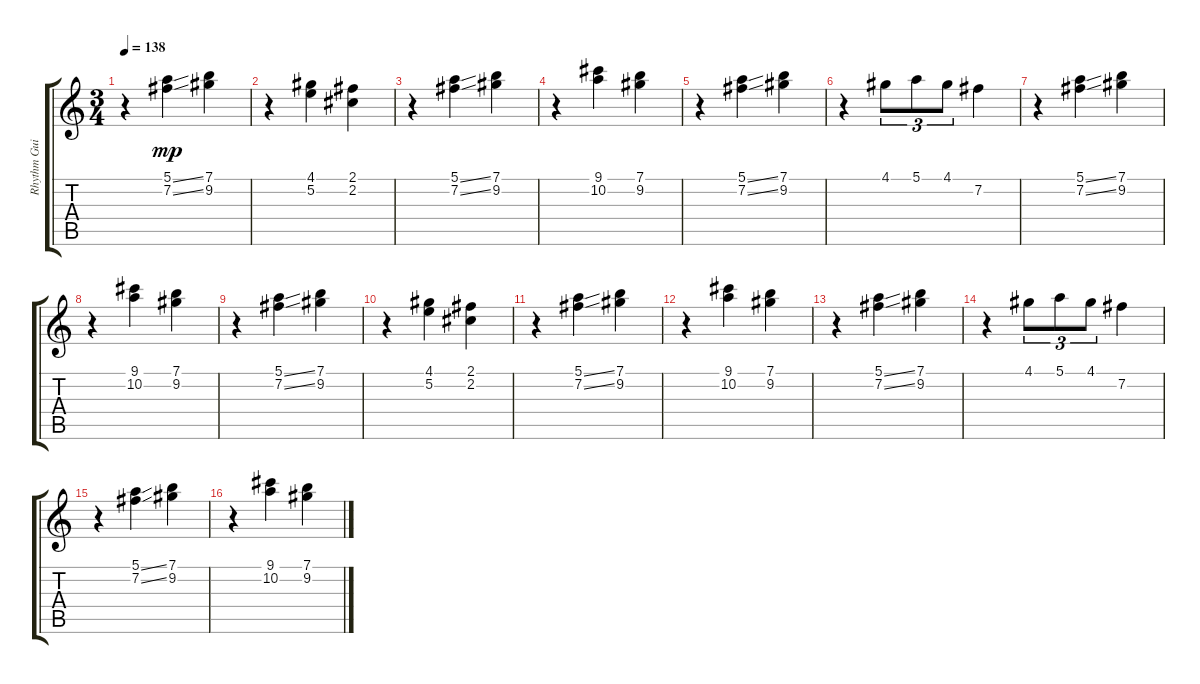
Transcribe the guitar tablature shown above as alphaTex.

\track ("Rhythm Guitar (Steve)" "Rhythm Gui") {instrument electricguitarclean}
\staff {score tabs}
\tuning (E4 B3 G3 D3 A2 E2) {hide}
\ts (3 4)
\tempo 138
\clef g2
\ks c
r.4{dy mp} (5.1{ss} 7.2{ss}).4 (7.1 9.2).4 |
r.4 (4.1 5.2).4 (2.1 2.2).4 |
r.4 (5.1{ss} 7.2{ss}).4 (7.1 9.2).4 |
r.4 (9.1 10.2).4 (7.1 9.2).4 |
r.4 (5.1{ss} 7.2{ss}).4 (7.1 9.2).4 |
r.4 4.1.8{tu (3 2)} 5.1.8{tu (3 2)} 4.1.8{tu (3 2)} 7.2.4 |
r.4 (5.1{ss} 7.2{ss}).4 (7.1 9.2).4 |
r.4 (9.1 10.2).4 (7.1 9.2).4 |
r.4 (5.1{ss} 7.2{ss}).4 (7.1 9.2).4 |
r.4 (4.1 5.2).4 (2.1 2.2).4 |
r.4 (5.1{ss} 7.2{ss}).4 (7.1 9.2).4 |
r.4 (9.1 10.2).4 (7.1 9.2).4 |
r.4 (5.1{ss} 7.2{ss}).4 (7.1 9.2).4 |
r.4 4.1.8{tu (3 2)} 5.1.8{tu (3 2)} 4.1.8{tu (3 2)} 7.2.4 |
r.4 (5.1{ss} 7.2{ss}).4 (7.1 9.2).4 |
r.4 (9.1 10.2).4 (7.1 9.2).4
